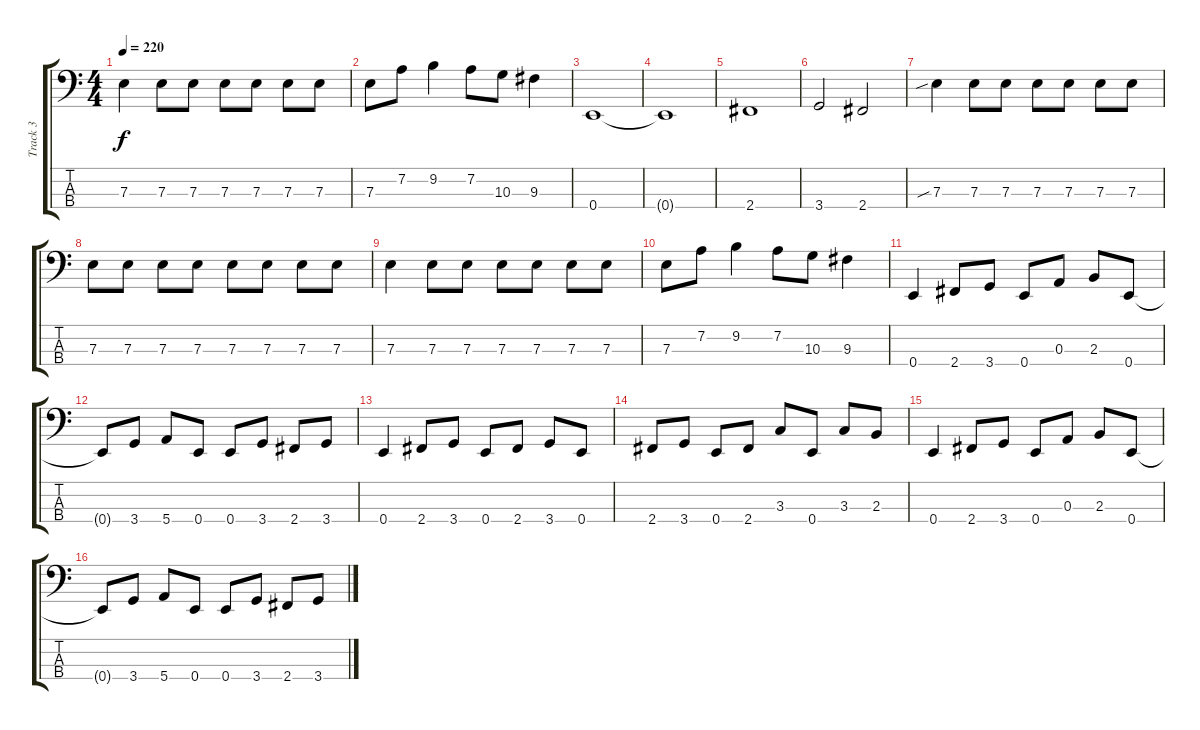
\track ("Track 3" "Track 3") {instrument electricbasspick}
\staff {score tabs}
\tuning (G2 D2 A1 E1) {hide}
\ts (4 4)
\tempo 220
\clef f4
\ks c
7.3.4{dy f} 7.3.8 7.3.8 7.3.8 7.3.8 7.3.8 7.3.8 |
7.3.8 7.2.8 9.2.4 7.2.8 10.3.8 9.3.4 |
0.4.1 |
0.4{t}.1 |
2.4.1 |
3.4.2 2.4.2 |
7.3{sib}.4 7.3.8 7.3.8 7.3.8 7.3.8 7.3.8 7.3.8 |
7.3.8 7.3.8 7.3.8 7.3.8 7.3.8 7.3.8 7.3.8 7.3.8 |
7.3.4 7.3.8 7.3.8 7.3.8 7.3.8 7.3.8 7.3.8 |
7.3.8 7.2.8 9.2.4 7.2.8 10.3.8 9.3.4 |
0.4.4 2.4.8 3.4.8 0.4.8 0.3.8 2.3.8 0.4.8 |
0.4{t}.8 3.4.8 5.4.8 0.4.8 0.4.8 3.4.8 2.4.8 3.4.8 |
0.4.4 2.4.8 3.4.8 0.4.8 2.4.8 3.4.8 0.4.8 |
2.4.8 3.4.8 0.4.8 2.4.8 3.3.8 0.4.8 3.3.8 2.3.8 |
0.4.4 2.4.8 3.4.8 0.4.8 0.3.8 2.3.8 0.4.8 |
0.4{t}.8 3.4.8 5.4.8 0.4.8 0.4.8 3.4.8 2.4.8 3.4.8
